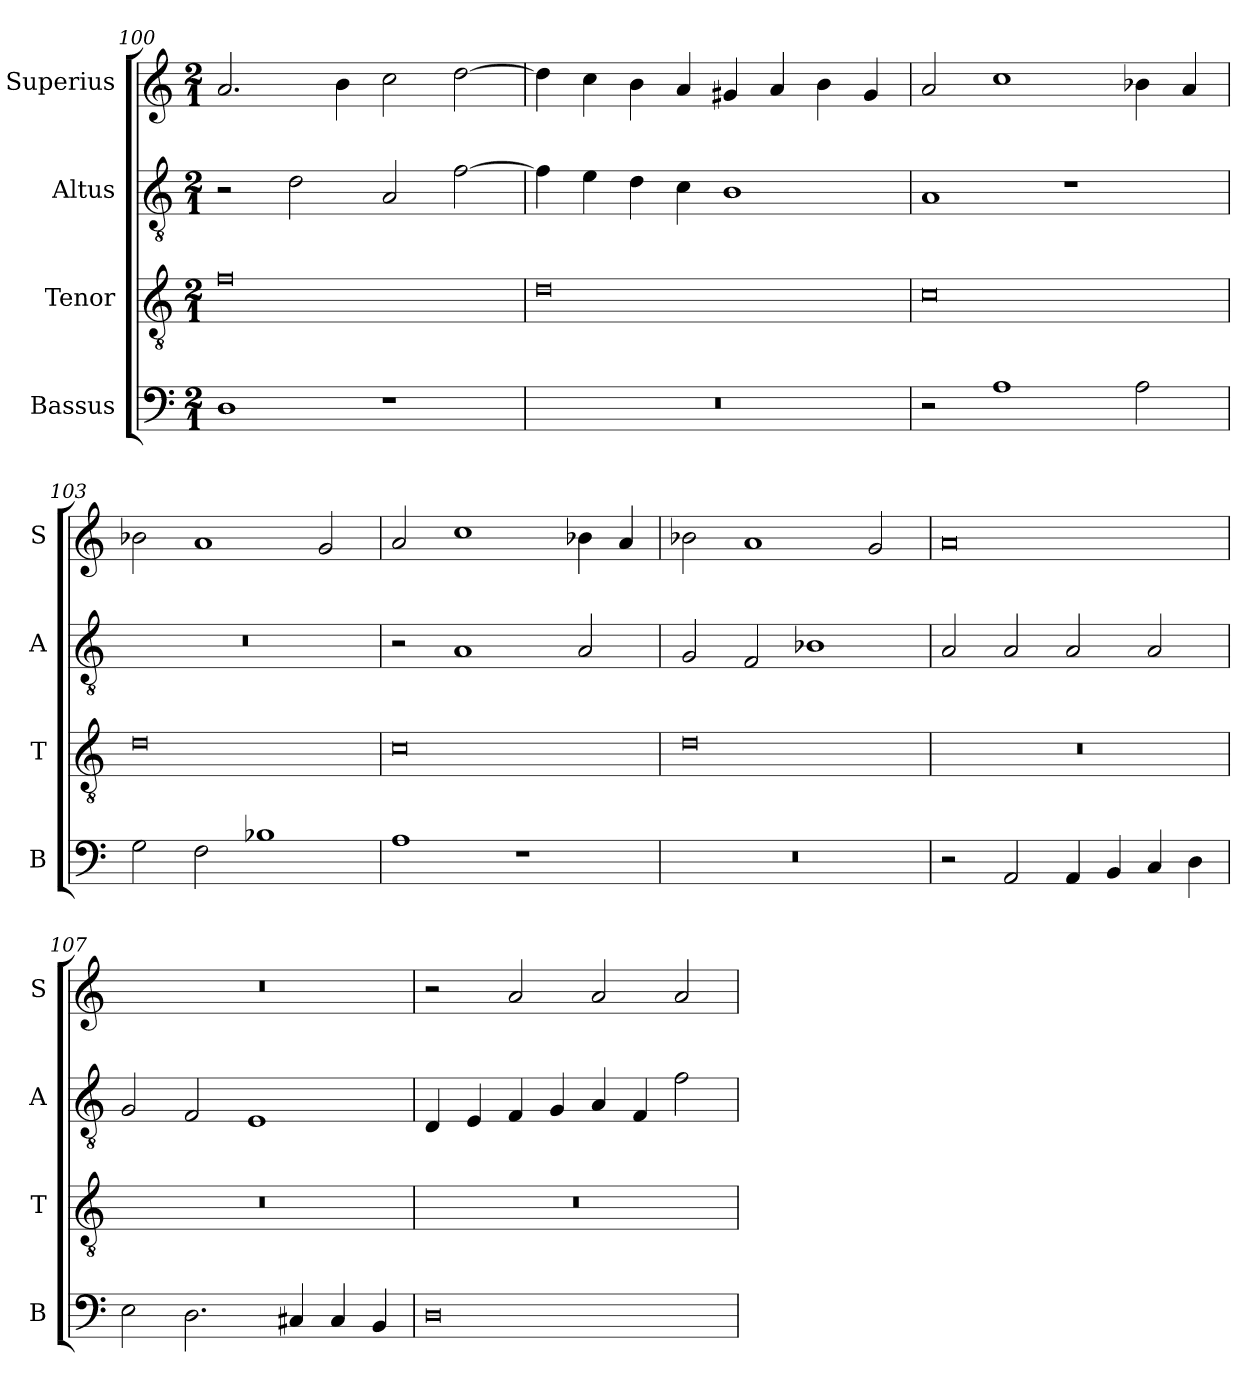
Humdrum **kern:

**kern	**kern	**kern	**kern
*part4	*part3	*part2	*part1
*staff4	*staff3	*staff2	*staff1
*I"Bassus	*I"Tenor	*I"Altus	*I"Superius
*I'B	*I'T	*I'A	*I'S
*clefF4	*clefGv2	*clefGv2	*clefG2
*k[]	*k[]	*k[]	*k[]
*M2/1	*M2/1	*M2/1	*M2/1
=100	=100	=100	=100
1D	0f	2r	2.a/
.	.	2d\	.
.	.	.	4b\
1r	.	2A/	2cc\
.	.	[2f\	[2dd\
=101	=101	=101	=101
0r	0d	4f\]	4dd\]
.	.	4e\	4cc\
.	.	4d\	4b\
.	.	4c\	4a/
.	.	1B	4g#X/
.	.	.	4a/
.	.	.	4b\
.	.	.	4g#/
=102	=102	=102	=102
2r	0c	1A	2a/
1A	.	.	1cc
.	.	1r	.
2A\	.	.	4b-X\
.	.	.	4a/
=103	=103	=103	=103
2G\	0d	0r	2b-X\
2F\	.	.	1a
1B-X	.	.	.
.	.	.	2g/
=104	=104	=104	=104
1A	0c	2r	2a/
.	.	1A	1cc
1r	.	.	.
.	.	2A/	4b-X\
.	.	.	4a/
=105	=105	=105	=105
0r	0d	2G/	2b-X\
.	.	2F/	1a
.	.	1B-X	.
.	.	.	2g/
=106	=106	=106	=106
2r	0r	2A/	0a
2AA/	.	2A/	.
4AA/	.	2A/	.
4BB/	.	.	.
4C/	.	2A/	.
4D\	.	.	.
=107	=107	=107	=107
2E\	0r	2G/	0r
2.D\	.	2F/	.
.	.	1E	.
4C#X/	.	.	.
4C#/	.	.	.
4BB/	.	.	.
=108	=108	=108	=108
0D	0r	4D/	2r
.	.	4E/	.
.	.	4F/	2a/
.	.	4G/	.
.	.	4A/	2a/
.	.	4F/	.
.	.	2f\	2a/
=	=	=	=
*-	*-	*-	*-
